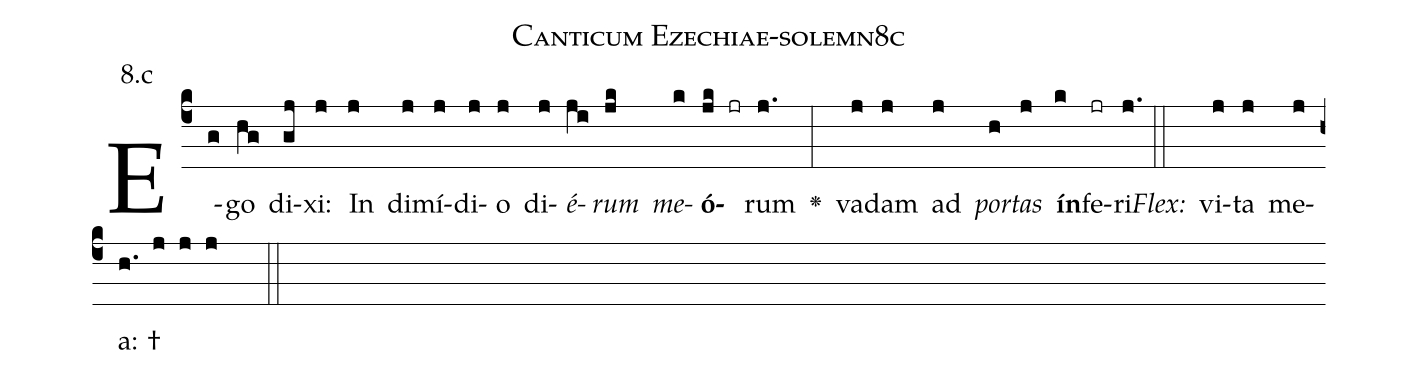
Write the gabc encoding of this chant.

name: Canticum Ezechiae-solemn8c;
annotation: 8.c;
%%
(c4)E(g)go(hg) di(gj)xi:(j) In(j) di(j)mí(j)di(j)o(j) di(j)<i>é</i>(ji)<i>rum</i>(jk) <i>me</i>(k)<b>ó</b>(jk jr)rum(j.) <v>\greheightstar</v>(:) va(j)dam(j) ad(j) <i>por</i>(h)<i>tas</i>(j) <b>ín</b>(k)fe(jr)ri.(j.) (::)
<i>Flex:</i>()  vi(j)ta(j) me(j)a: †(h. j j j  ::)

%E(j) u(j) o(h) u(j) a(k) e.(j.) (::)
